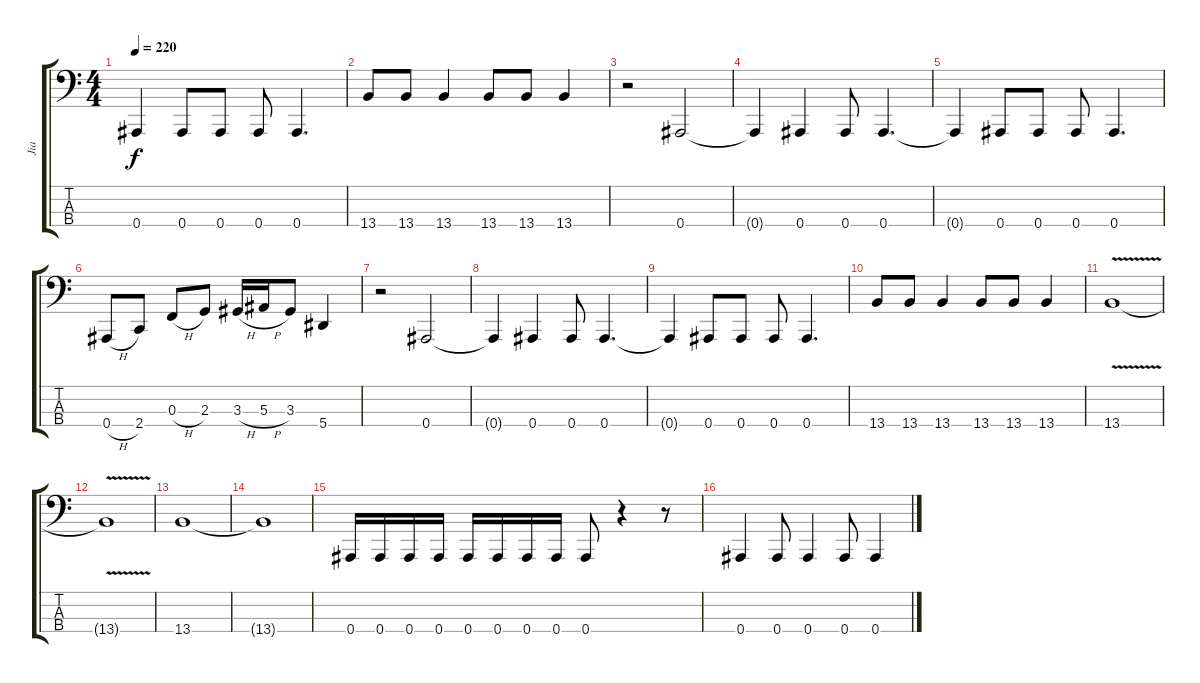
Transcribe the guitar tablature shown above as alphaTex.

\track ("Jia" "Jia") {instrument electricbasspick}
\staff {score tabs}
\tuning (Eb2 Bb1 F1 Bb0) {hide}
\ts (4 4)
\tempo 220
\clef f4
\ks c
0.4{t}.4{dy f} 0.4.8 0.4.8 0.4.8 0.4.4{d} |
13.4.8 13.4.8 13.4.4 13.4.8 13.4.8 13.4.4 |
r.2 0.4.2 |
0.4{t}.4 0.4.4 0.4.8 0.4.4{d} |
0.4{t}.4 0.4.8 0.4.8 0.4.8 0.4.4{d} |
0.4{h}.8 2.4.8 0.3{h}.8 2.3.8 3.3{h}.16 5.3{h}.16 3.3.8 5.4.4 |
r.2 0.4.2 |
0.4{t}.4 0.4.4 0.4.8 0.4.4{d} |
0.4{t}.4 0.4.8 0.4.8 0.4.8 0.4.4{d} |
13.4.8 13.4.8 13.4.4 13.4.8 13.4.8 13.4.4 |
13.4{v}.1 |
13.4{t}.1 |
13.4.1 |
13.4{t}.1 |
0.4.16 0.4.16 0.4.16 0.4.16 0.4.16 0.4.16 0.4.16 0.4.16 0.4.8 r.4 r.8 |
0.4.4 0.4.8 0.4.4 0.4.8 0.4.4
